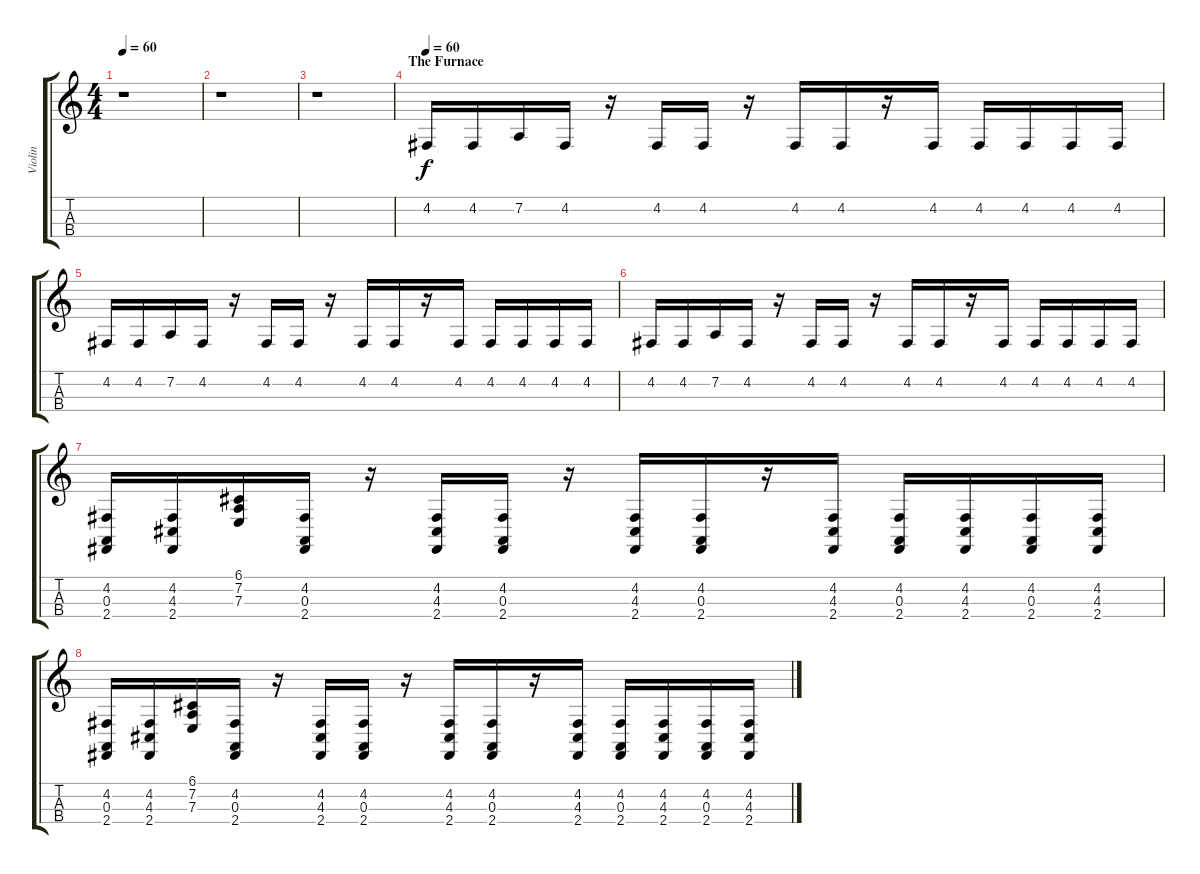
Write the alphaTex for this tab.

\track ("Violin " "Violin ") {instrument violin}
\staff {score tabs}
\tuning (G3 D3 A2 E2) {hide}
\ts (4 4)
\tempo 60
\clef g2
\ks c
r.1{dy f} |
r.1 |
r.1 |
\section ("" "The Furnace")
\tempo 60
4.2.16 4.2.16 7.2.16 4.2.16 r.16 4.2.16 4.2.16 r.16 4.2.16 4.2.16 r.16 4.2.16 4.2.16 4.2.16 4.2.16 4.2.16 |
4.2.16 4.2.16 7.2.16 4.2.16 r.16 4.2.16 4.2.16 r.16 4.2.16 4.2.16 r.16 4.2.16 4.2.16 4.2.16 4.2.16 4.2.16 |
4.2.16 4.2.16 7.2.16 4.2.16 r.16 4.2.16 4.2.16 r.16 4.2.16 4.2.16 r.16 4.2.16 4.2.16 4.2.16 4.2.16 4.2.16 |
(4.2 0.3 2.4).16 (4.2 4.3 2.4).16 (6.1 7.2 7.3).16 (4.2 0.3 2.4).16 r.16 (4.2 4.3 2.4).16 (4.2 0.3 2.4).16 r.16 (4.2 4.3 2.4).16 (4.2 0.3 2.4).16 r.16 (4.2 4.3 2.4).16 (4.2 0.3 2.4).16 (4.2 4.3 2.4).16 (4.2 0.3 2.4).16 (4.2 4.3 2.4).16 |
(4.2 0.3 2.4).16 (4.2 4.3 2.4).16 (6.1 7.2 7.3).16 (4.2 0.3 2.4).16 r.16 (4.2 4.3 2.4).16 (4.2 0.3 2.4).16 r.16 (4.2 4.3 2.4).16 (4.2 0.3 2.4).16 r.16 (4.2 4.3 2.4).16 (4.2 0.3 2.4).16 (4.2 4.3 2.4).16 (4.2 0.3 2.4).16 (4.2 4.3 2.4).16
